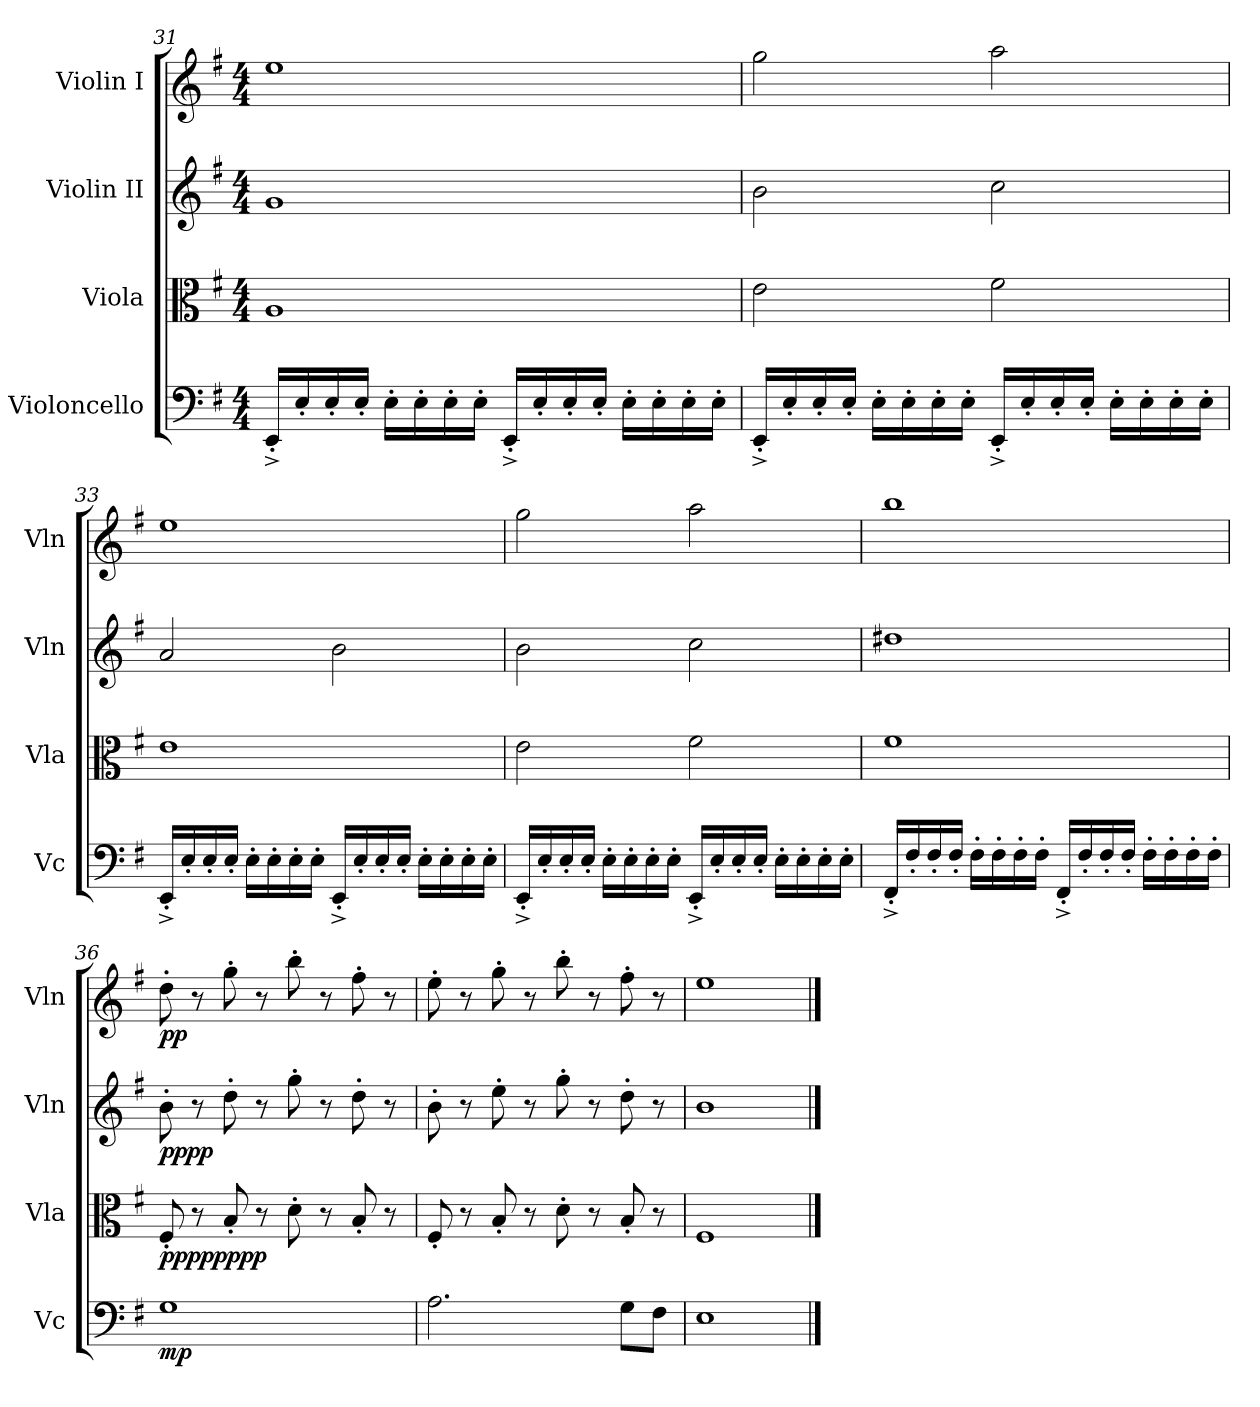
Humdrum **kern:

**kern	**dynam	**kern	**dynam	**kern	**dynam	**kern	**dynam
*part4	*part4	*part3	*part3	*part2	*part2	*part1	*part1
*staff4	*staff4	*staff3	*staff3	*staff2	*staff2	*staff1	*staff1
*I"Violoncello	*	*I"Viola	*	*I"Violin II	*	*I"Violin I	*
*I'Vc	*	*I'Vla	*	*I'Vln	*	*I'Vln	*
!!LO:LB:g=z
*clefF4	*	*clefC3	*	*clefG2	*	*clefG2	*
*k[f#]	*	*k[f#]	*	*k[f#]	*	*k[f#]	*
*M4/4	*	*M4/4	*	*M4/4	*	*M4/4	*
=31	=31	=31	=31	=31	=31	=31	=31
16EE'^/LL	.	1A	.	1g	.	1ee	.
16E'/	.	.	.	.	.	.	.
16E'/	.	.	.	.	.	.	.
16E'/JJ	.	.	.	.	.	.	.
16E'\LL	.	.	.	.	.	.	.
16E'\	.	.	.	.	.	.	.
16E'\	.	.	.	.	.	.	.
16E'\JJ	.	.	.	.	.	.	.
16EE'^/LL	.	.	.	.	.	.	.
16E'/	.	.	.	.	.	.	.
16E'/	.	.	.	.	.	.	.
16E'/JJ	.	.	.	.	.	.	.
16E'\LL	.	.	.	.	.	.	.
16E'\	.	.	.	.	.	.	.
16E'\	.	.	.	.	.	.	.
16E'\JJ	.	.	.	.	.	.	.
=32	=32	=32	=32	=32	=32	=32	=32
16EE'^/LL	.	2e\	.	2b\	.	2gg\	.
16E'/	.	.	.	.	.	.	.
16E'/	.	.	.	.	.	.	.
16E'/JJ	.	.	.	.	.	.	.
16E'\LL	.	.	.	.	.	.	.
16E'\	.	.	.	.	.	.	.
16E'\	.	.	.	.	.	.	.
16E'\JJ	.	.	.	.	.	.	.
16EE'^/LL	.	2f#\	.	2cc\	.	2aa\	.
16E'/	.	.	.	.	.	.	.
16E'/	.	.	.	.	.	.	.
16E'/JJ	.	.	.	.	.	.	.
16E'\LL	.	.	.	.	.	.	.
16E'\	.	.	.	.	.	.	.
16E'\	.	.	.	.	.	.	.
16E'\JJ	.	.	.	.	.	.	.
=33	=33	=33	=33	=33	=33	=33	=33
16EE'^/LL	.	1e	.	2a/	.	1ee	.
16E'/	.	.	.	.	.	.	.
16E'/	.	.	.	.	.	.	.
16E'/JJ	.	.	.	.	.	.	.
16E'\LL	.	.	.	.	.	.	.
16E'\	.	.	.	.	.	.	.
16E'\	.	.	.	.	.	.	.
16E'\JJ	.	.	.	.	.	.	.
16EE'^/LL	.	.	.	2b\	.	.	.
16E'/	.	.	.	.	.	.	.
16E'/	.	.	.	.	.	.	.
16E'/JJ	.	.	.	.	.	.	.
16E'\LL	.	.	.	.	.	.	.
16E'\	.	.	.	.	.	.	.
16E'\	.	.	.	.	.	.	.
16E'\JJ	.	.	.	.	.	.	.
!!LO:LB:g=z
=34	=34	=34	=34	=34	=34	=34	=34
16EE'^/LL	.	2e\	.	2b\	.	2gg\	.
16E'/	.	.	.	.	.	.	.
16E'/	.	.	.	.	.	.	.
16E'/JJ	.	.	.	.	.	.	.
16E'\LL	.	.	.	.	.	.	.
16E'\	.	.	.	.	.	.	.
16E'\	.	.	.	.	.	.	.
16E'\JJ	.	.	.	.	.	.	.
16EE'^/LL	.	2f#\	.	2cc\	.	2aa\	.
16E'/	.	.	.	.	.	.	.
16E'/	.	.	.	.	.	.	.
16E'/JJ	.	.	.	.	.	.	.
16E'\LL	.	.	.	.	.	.	.
16E'\	.	.	.	.	.	.	.
16E'\	.	.	.	.	.	.	.
16E'\JJ	.	.	.	.	.	.	.
=35	=35	=35	=35	=35	=35	=35	=35
16FF#'^/LL	.	1f#	.	1dd#X	.	1bb	.
16F#'/	.	.	.	.	.	.	.
16F#'/	.	.	.	.	.	.	.
16F#'/JJ	.	.	.	.	.	.	.
16F#'\LL	.	.	.	.	.	.	.
16F#'\	.	.	.	.	.	.	.
16F#'\	.	.	.	.	.	.	.
16F#'\JJ	.	.	.	.	.	.	.
16FF#'^/LL	.	.	.	.	.	.	.
16F#'/	.	.	.	.	.	.	.
16F#'/	.	.	.	.	.	.	.
16F#'/JJ	.	.	.	.	.	.	.
16F#'\LL	.	.	.	.	.	.	.
16F#'\	.	.	.	.	.	.	.
16F#'\	.	.	.	.	.	.	.
16F#'\JJ	.	.	.	.	.	.	.
=36	=36	=36	=36	=36	=36	=36	=36
!	!LO:DY:b	!	!LO:DY:b	!	!	!	!
!	!	!	!LO:DY:n=1:b	!	!	!	!
!	!	!	!LO:DY:n=2:b	!	!	!	!
!	!	!	!LO:DY:n=3:b	!	!LO:DY:b	!	!
!	!	!	!	!	!LO:DY:n=1:b	!	!LO:DY:b
1G	mp	8F#'/	pp pp pp pp	8b'\	pp pp	8dd'\	pp
.	.	8r	.	8r	.	8r	.
.	.	8B'/	.	8dd'\	.	8gg'\	.
.	.	8r	.	8r	.	8r	.
.	.	8d'\	.	8gg'\	.	8bb'\	.
.	.	8r	.	8r	.	8r	.
.	.	8B'/	.	8dd'\	.	8ff#'\	.
.	.	8r	.	8r	.	8r	.
!!LO:PB:g=z
=37	=37	=37	=37	=37	=37	=37	=37
2.A\	.	8F#'/	.	8b'\	.	8ee'\	.
.	.	8r	.	8r	.	8r	.
.	.	8B'/	.	8ee'\	.	8gg'\	.
.	.	8r	.	8r	.	8r	.
.	.	8d'\	.	8gg'\	.	8bb'\	.
.	.	8r	.	8r	.	8r	.
8G\L	.	8B'/	.	8dd'\	.	8ff#'\	.
8F#\J	.	8r	.	8r	.	8r	.
=38	=38	=38	=38	=38	=38	=38	=38
1E	.	1F#	.	1b	.	1ee	.
==	==	==	==	==	==	==	==
*-	*-	*-	*-	*-	*-	*-	*-
